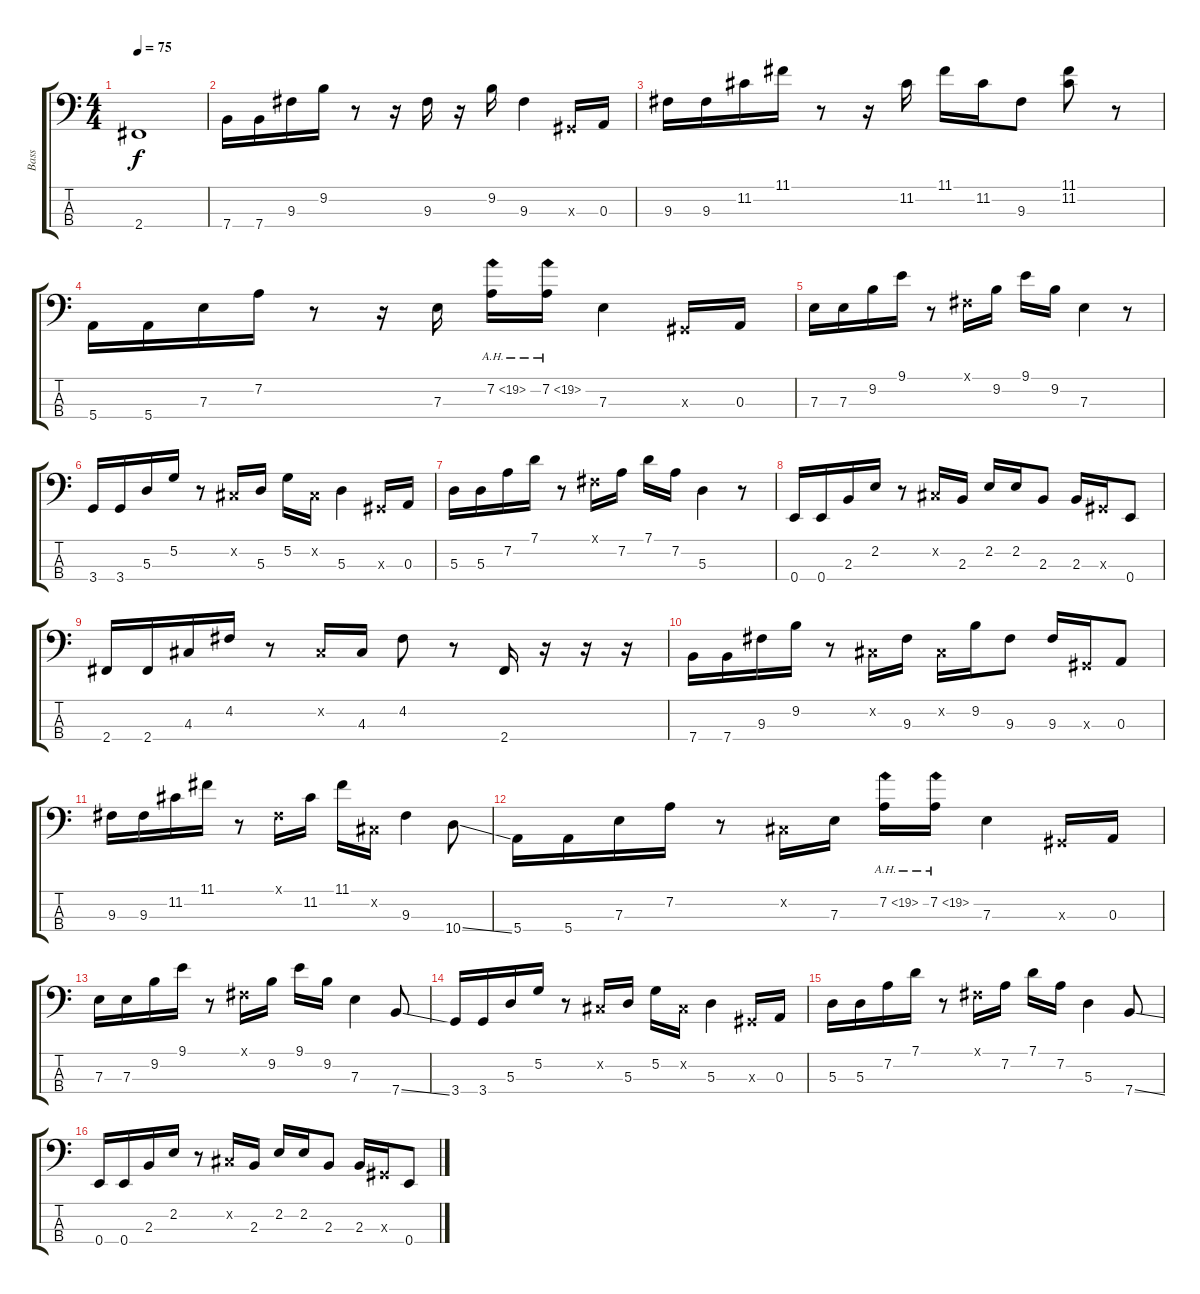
\track ("Bass" "Bass") {instrument acousticbass}
\staff {score tabs}
\tuning (G2 D2 A1 E1) {hide}
\ts (4 4)
\tempo 75
\clef f4
\ks c
2.4.1{dy f} |
7.4.16 7.4.16 9.3.16 9.2.16 r.8 r.16 9.3.16 r.16 9.2.16 9.3.4 -1.3{x}.16 0.3.16 |
9.3.16 9.3.16 11.2.16 11.1.16 r.8 r.16 11.2.16 11.1.16 11.2.16 9.3.8 (11.1 11.2).8 r.8 |
5.4.16 5.4.16 7.3.16 7.2.16 r.8 r.16 7.3.16 7.2{ah 12}.16 7.2{ah 12}.16 7.3.4 -1.3{x}.16 0.3.16 |
7.3.16 7.3.16 9.2.16 9.1.16 r.8 -1.1{x}.16 9.2.16 9.1.16 9.2.16 7.3.4 r.8 |
3.4.16 3.4.16 5.3.16 5.2.16 r.8 -1.2{x}.16 5.3.16 5.2.16 -1.2{x}.16 5.3.4 -1.3{x}.16 0.3.16 |
5.3.16 5.3.16 7.2.16 7.1.16 r.8 -1.1{x}.16 7.2.16 7.1.16 7.2.16 5.3.4 r.8 |
0.4.16 0.4.16 2.3.16 2.2.16 r.8 -1.2{x}.16 2.3.16 2.2.16 2.2.16 2.3.8 2.3.16 -1.3{x}.16 0.4.8 |
2.4.16 2.4.16 4.3.16 4.2.16 r.8 -1.2{x}.16 4.3.16 4.2.8 r.8 2.4.16 r.16 r.16 r.16 |
7.4.16 7.4.16 9.3.16 9.2.16 r.8 -1.2{x}.16 9.3.16 -1.2{x}.16 9.2.16 9.3.8 9.3.16 -1.3{x}.16 0.3.8 |
9.3.16 9.3.16 11.2.16 11.1.16 r.8 -1.1{x}.16 11.2.16 11.1.16 -1.2{x}.16 9.3.4 10.4{ss}.8 |
5.4.16 5.4.16 7.3.16 7.2.16 r.8 -1.2{x}.16 7.3.16 7.2{ah 12}.16 7.2{ah 12}.16 7.3.4 -1.3{x}.16 0.3.16 |
7.3.16 7.3.16 9.2.16 9.1.16 r.8 -1.1{x}.16 9.2.16 9.1.16 9.2.16 7.3.4 7.4{ss}.8 |
3.4.16 3.4.16 5.3.16 5.2.16 r.8 -1.2{x}.16 5.3.16 5.2.16 -1.2{x}.16 5.3.4 -1.3{x}.16 0.3.16 |
5.3.16 5.3.16 7.2.16 7.1.16 r.8 -1.1{x}.16 7.2.16 7.1.16 7.2.16 5.3.4 7.4{ss}.8 |
0.4.16 0.4.16 2.3.16 2.2.16 r.8 -1.2{x}.16 2.3.16 2.2.16 2.2.16 2.3.8 2.3.16 -1.3{x}.16 0.4.8
